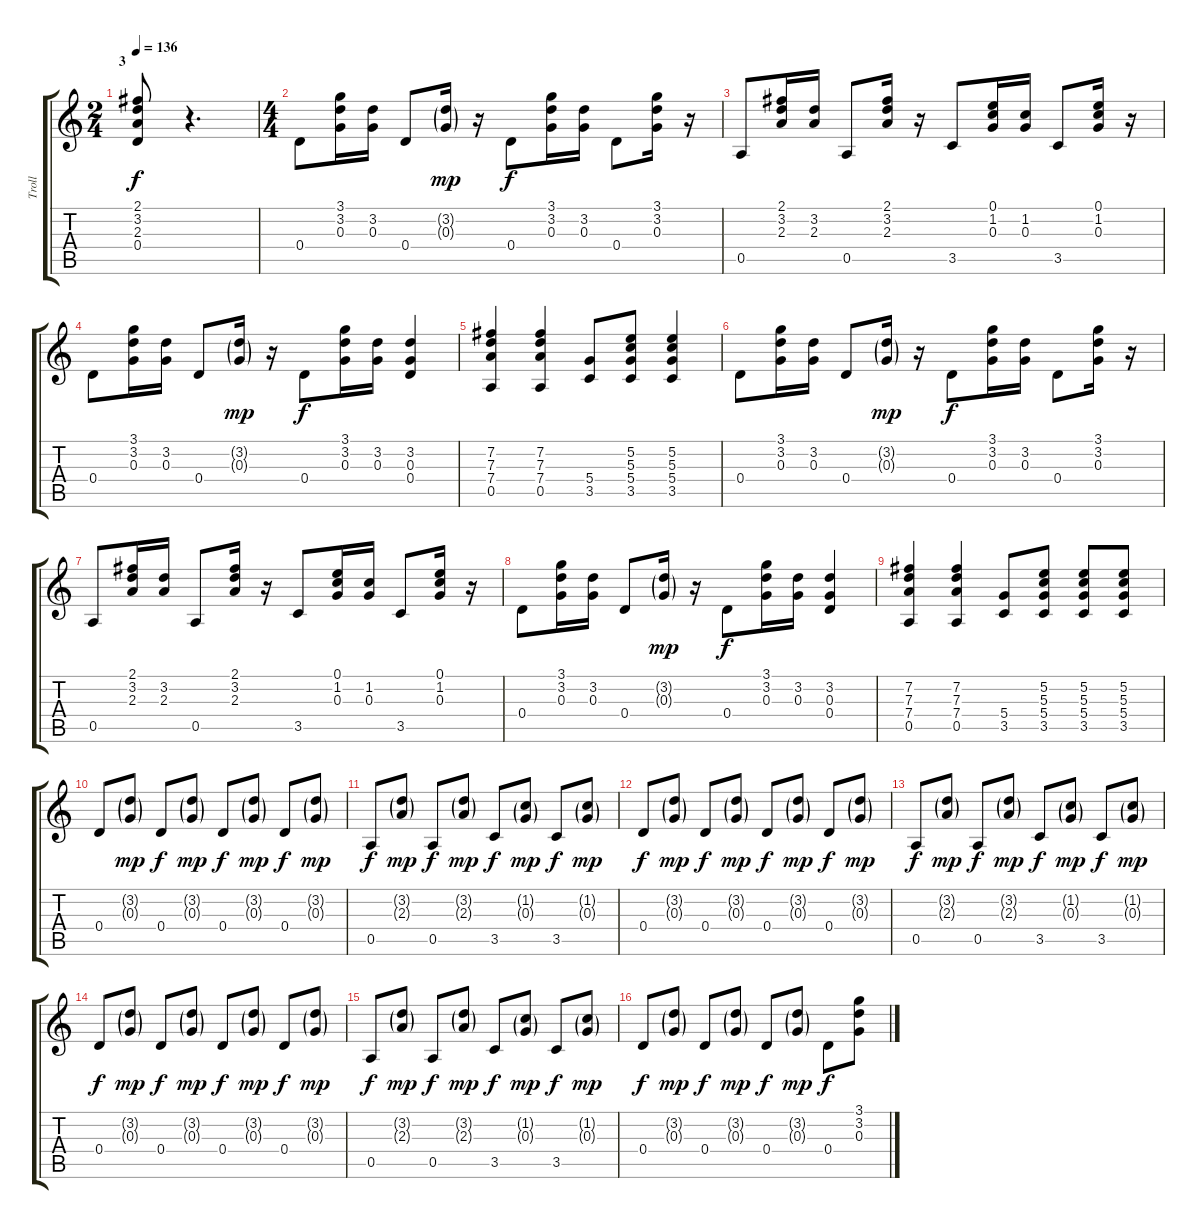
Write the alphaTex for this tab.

\track ("Troll" "Troll") {instrument electricguitarmuted}
\staff {score tabs}
\tuning (E4 B3 G3 D3 A2 E2) {hide}
\ts (2 4)
\section ("" "3")
\tempo 136
\clef g2
\ks c
(2.1 3.2 2.3 0.4).8{dy f} r.4{d} |
\ts (4 4)
0.4.8 (3.1 3.2 0.3).16 (3.2 0.3).16 0.4.8 (3.2{g} 0.3{g}).16{dy mp} r.16 0.4.8{dy f} (3.1 3.2 0.3).16 (3.2 0.3).16 0.4.8 (3.1 3.2 0.3).16 r.16 |
0.5.8 (2.1 3.2 2.3).16 (3.2 2.3).16 0.5.8 (2.1 3.2 2.3).16 r.16 3.5.8 (0.1 1.2 0.3).16 (1.2 0.3).16 3.5.8 (0.1 1.2 0.3).16 r.16 |
0.4.8 (3.1 3.2 0.3).16 (3.2 0.3).16 0.4.8 (3.2{g} 0.3{g}).16{dy mp} r.16 0.4.8{dy f} (3.1 3.2 0.3).16 (3.2 0.3).16 (3.2 0.3 0.4).4 |
(7.2 7.3 7.4 0.5).4 (7.2 7.3 7.4 0.5).4 (5.4 3.5).8 (5.2 5.3 5.4 3.5).8 (5.2 5.3 5.4 3.5).4 |
0.4.8 (3.1 3.2 0.3).16 (3.2 0.3).16 0.4.8 (3.2{g} 0.3{g}).16{dy mp} r.16 0.4.8{dy f} (3.1 3.2 0.3).16 (3.2 0.3).16 0.4.8 (3.1 3.2 0.3).16 r.16 |
0.5.8 (2.1 3.2 2.3).16 (3.2 2.3).16 0.5.8 (2.1 3.2 2.3).16 r.16 3.5.8 (0.1 1.2 0.3).16 (1.2 0.3).16 3.5.8 (0.1 1.2 0.3).16 r.16 |
0.4.8 (3.1 3.2 0.3).16 (3.2 0.3).16 0.4.8 (3.2{g} 0.3{g}).16{dy mp} r.16 0.4.8{dy f} (3.1 3.2 0.3).16 (3.2 0.3).16 (3.2 0.3 0.4).4 |
(7.2 7.3 7.4 0.5).4 (7.2 7.3 7.4 0.5).4 (5.4 3.5).8 (5.2 5.3 5.4 3.5).8 (5.2 5.3 5.4 3.5).8 (5.2 5.3 5.4 3.5).8 |
0.4.8 (3.2{g} 0.3{g}).8{dy mp} 0.4.8{dy f} (3.2{g} 0.3{g}).8{dy mp} 0.4.8{dy f} (3.2{g} 0.3{g}).8{dy mp} 0.4.8{dy f} (3.2{g} 0.3{g}).8{dy mp} |
0.5.8{dy f} (3.2{g} 2.3{g}).8{dy mp} 0.5.8{dy f} (3.2{g} 2.3{g}).8{dy mp} 3.5.8{dy f} (1.2{g} 0.3{g}).8{dy mp} 3.5.8{dy f} (1.2{g} 0.3{g}).8{dy mp} |
0.4.8{dy f} (3.2{g} 0.3{g}).8{dy mp} 0.4.8{dy f} (3.2{g} 0.3{g}).8{dy mp} 0.4.8{dy f} (3.2{g} 0.3{g}).8{dy mp} 0.4.8{dy f} (3.2{g} 0.3{g}).8{dy mp} |
0.5.8{dy f} (3.2{g} 2.3{g}).8{dy mp} 0.5.8{dy f} (3.2{g} 2.3{g}).8{dy mp} 3.5.8{dy f} (1.2{g} 0.3{g}).8{dy mp} 3.5.8{dy f} (1.2{g} 0.3{g}).8{dy mp} |
0.4.8{dy f} (3.2{g} 0.3{g}).8{dy mp} 0.4.8{dy f} (3.2{g} 0.3{g}).8{dy mp} 0.4.8{dy f} (3.2{g} 0.3{g}).8{dy mp} 0.4.8{dy f} (3.2{g} 0.3{g}).8{dy mp} |
0.5.8{dy f} (3.2{g} 2.3{g}).8{dy mp} 0.5.8{dy f} (3.2{g} 2.3{g}).8{dy mp} 3.5.8{dy f} (1.2{g} 0.3{g}).8{dy mp} 3.5.8{dy f} (1.2{g} 0.3{g}).8{dy mp} |
0.4.8{dy f} (3.2{g} 0.3{g}).8{dy mp} 0.4.8{dy f} (3.2{g} 0.3{g}).8{dy mp} 0.4.8{dy f} (3.2{g} 0.3{g}).8{dy mp} 0.4.8{dy f} (3.1 3.2 0.3).8
